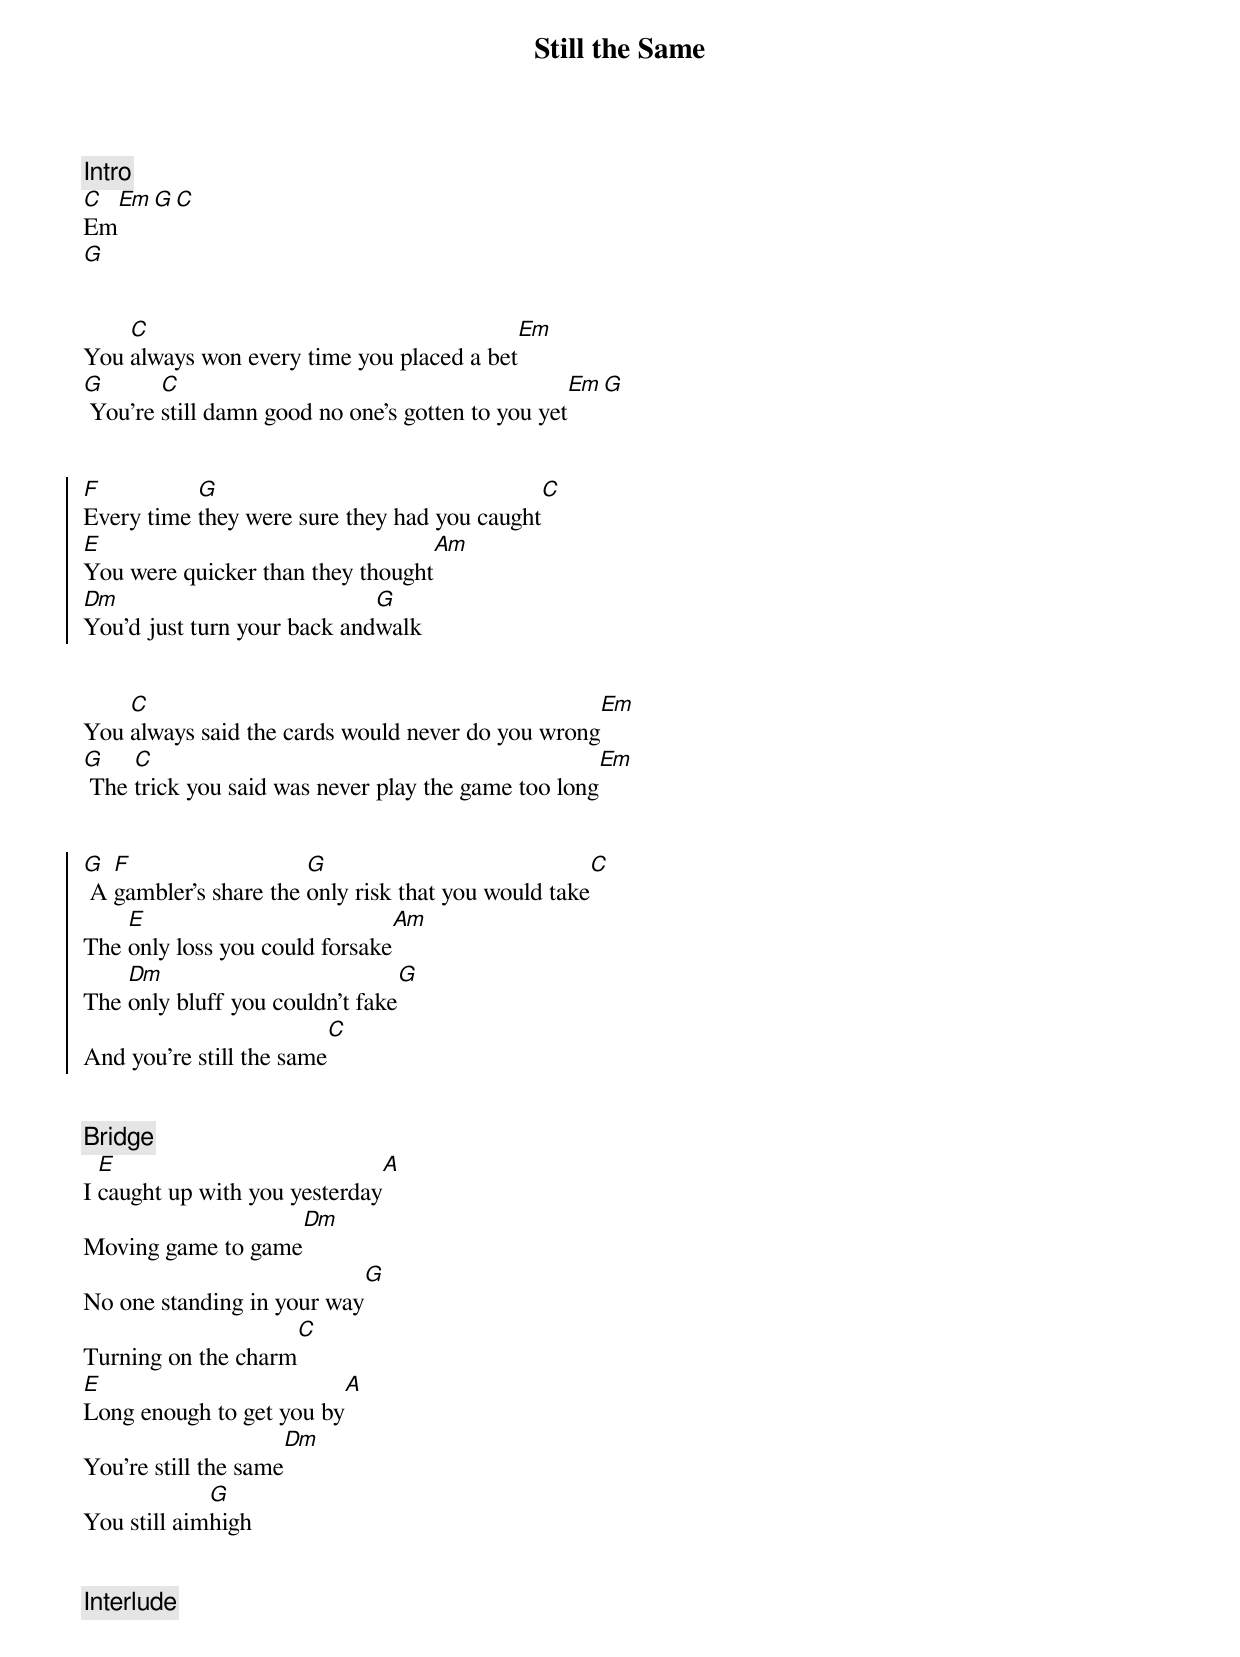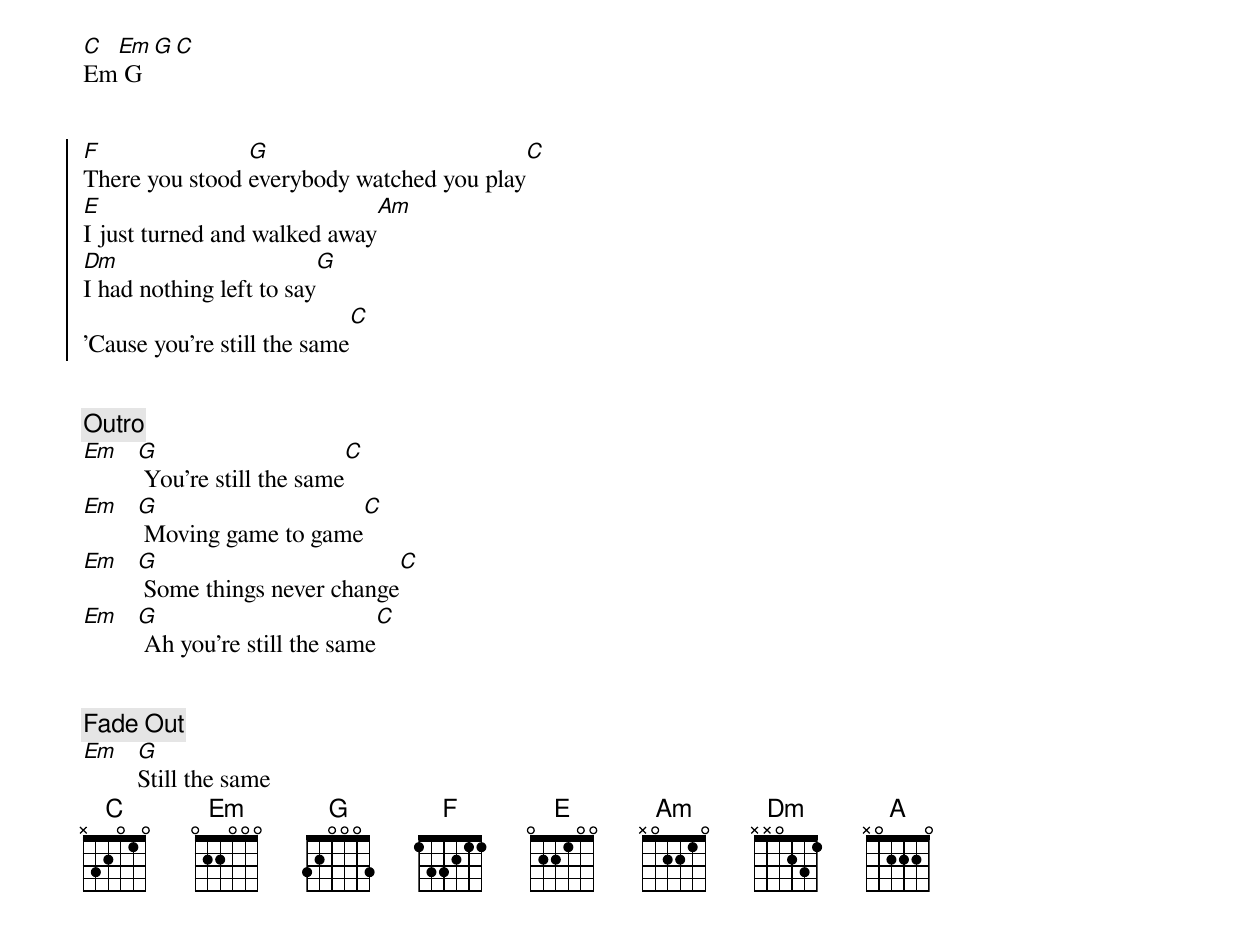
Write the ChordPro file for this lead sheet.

{title: Still the Same}
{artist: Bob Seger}
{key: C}
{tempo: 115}
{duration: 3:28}

{comment: Intro}
[C]Em[Em][G][C]
[G]


{start_of_verse}
You [C]always won every time you placed a bet[Em]
[G] You're [C]still damn good no one's gotten to you yet[Em][G]
{end_of_verse}


{start_of_chorus}
[F]Every time [G]they were sure they had you caught[C]
[E]You were quicker than they thought[Am]
[Dm]You'd just turn your back and[G]walk
{end_of_chorus}


{start_of_verse}
You [C]always said the cards would never do you wrong[Em]
[G] The [C]trick you said was never play the game too long[Em]
{end_of_verse}


{start_of_chorus}
[G] A [F]gambler's share the [G]only risk that you would take[C]
The [E]only loss you could forsake[Am]
The [Dm]only bluff you couldn't fake[G]
And you're still the same[C]
{end_of_chorus}


{comment: Bridge}
I [E]caught up with you yesterday[A]
Moving game to game[Dm]
No one standing in your way[G]
Turning on the charm[C]
[E]Long enough to get you by[A]
You're still the same[Dm]
You still aim[G]high


{comment: Interlude}
[C]Em[Em] G[G][C]


{start_of_chorus}
[F]There you stood [G]everybody watched you play[C]
[E]I just turned and walked away[Am]
[Dm]I had nothing left to say[G]
'Cause you're still the same[C]
{end_of_chorus}


{comment: Outro}
[Em]   [G] You're still the same[C]
[Em]   [G] Moving game to game[C]
[Em]   [G] Some things never change[C]
[Em]   [G] Ah you're still the same[C]


{comment: Fade Out}
[Em]   [G]Still the same
